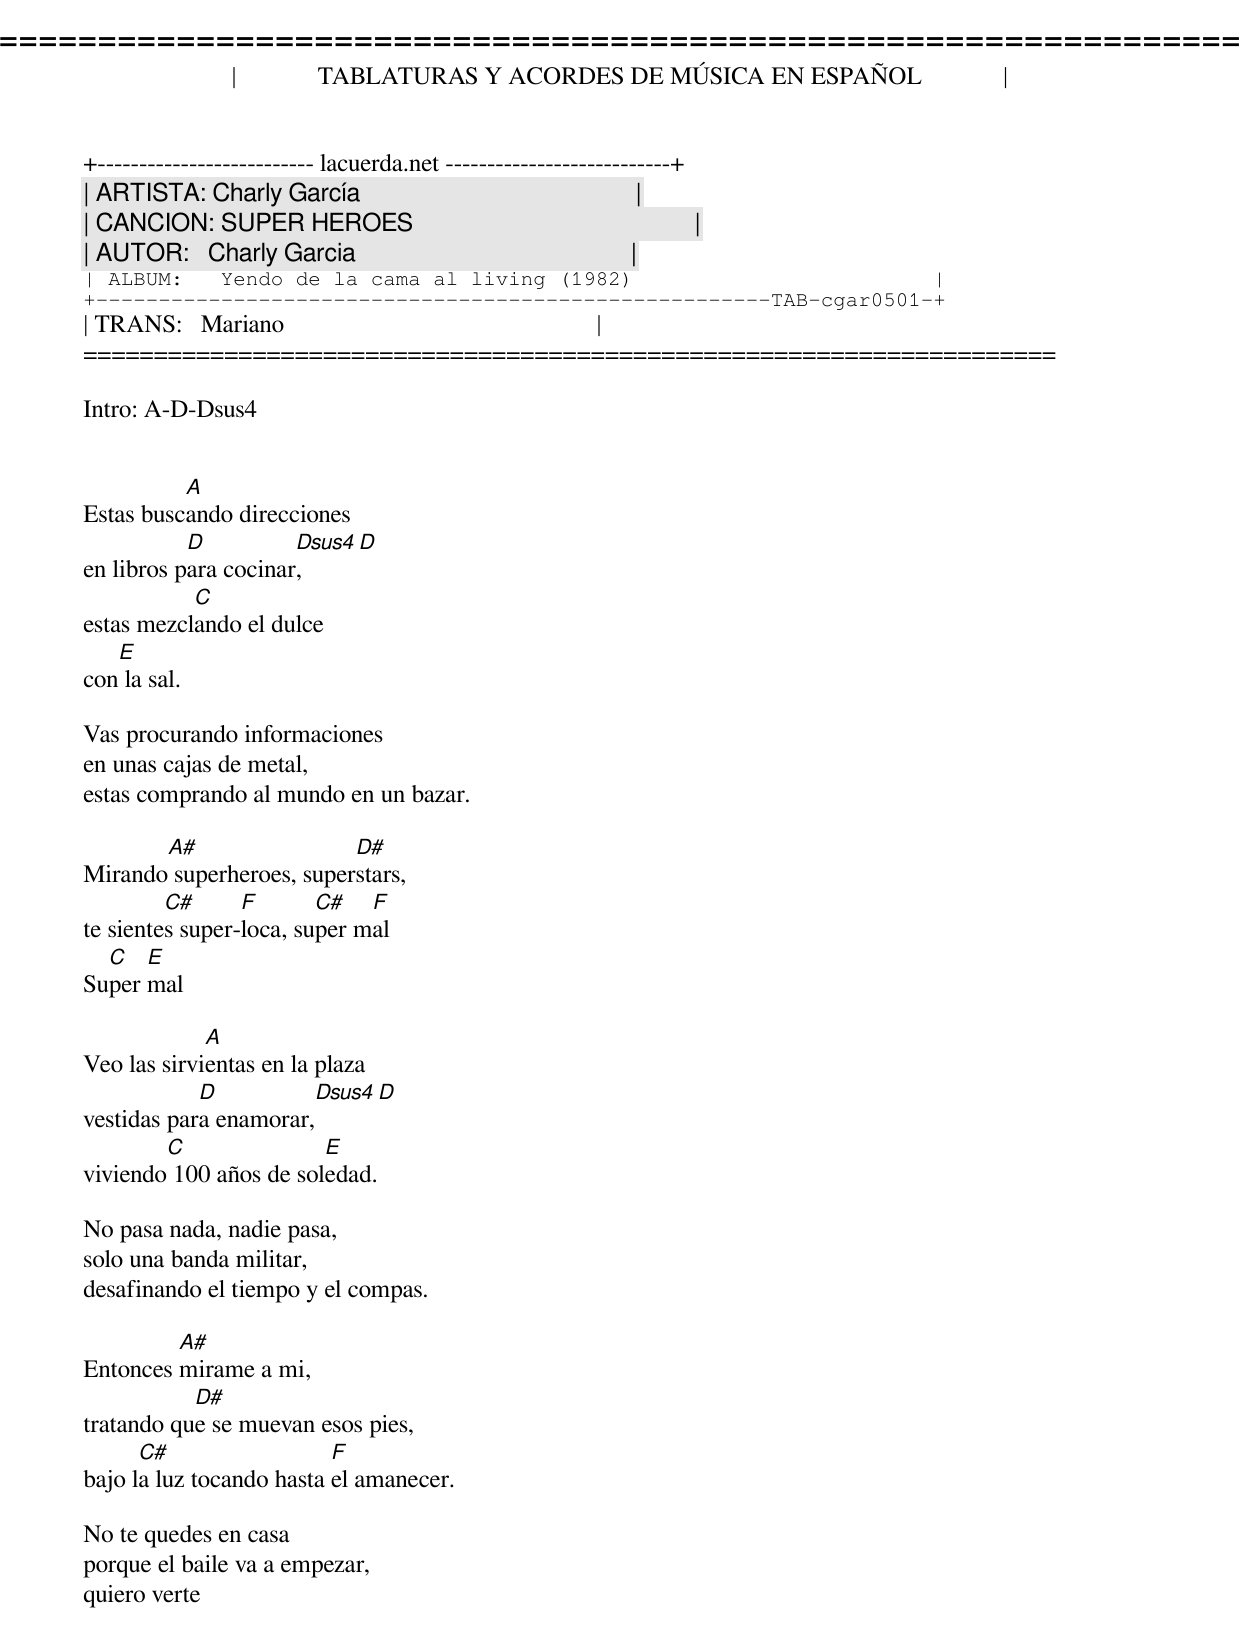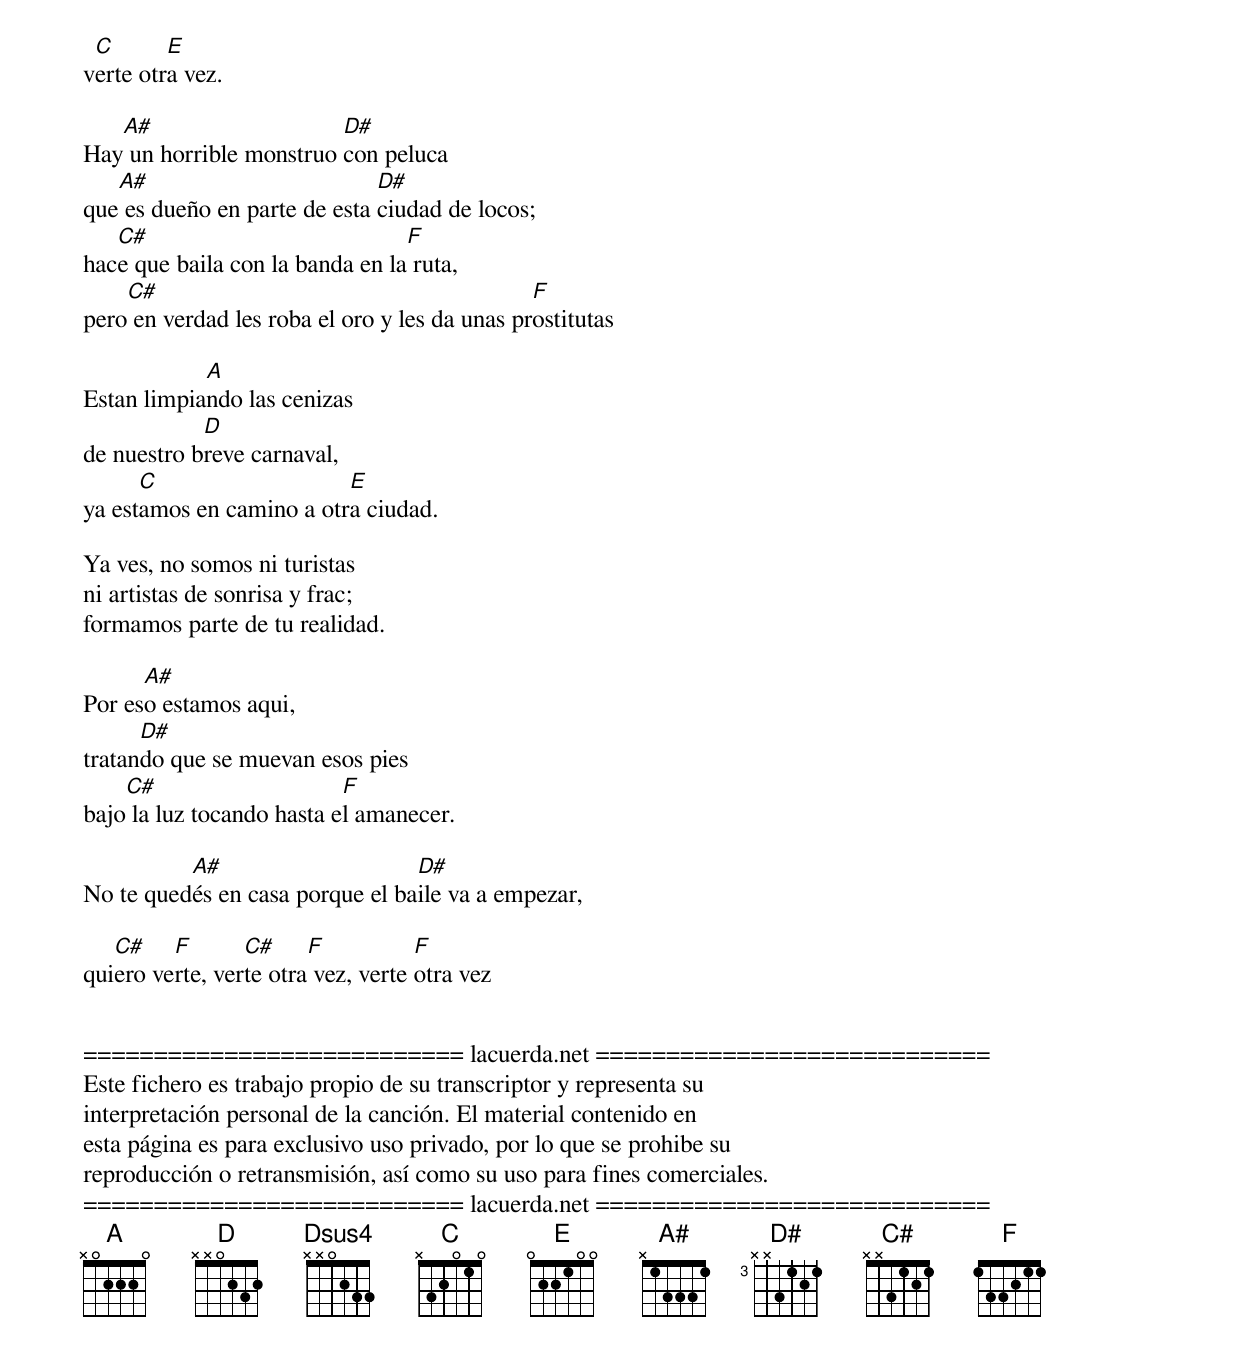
=====================================================================
|             TABLATURAS Y ACORDES DE MÚSICA EN ESPAÑOL             |
+-------------------------- lacuerda.net ---------------------------+
| ARTISTA: Charly García                                            |
| CANCION: SUPER HEROES                                             |
| AUTOR:   Charly Garcia                                            |
| ALBUM:   Yendo de la cama al living (1982)                        |
+------------------------------------------------------TAB-cgar0501-+
| TRANS:   Mariano                                                  |
=====================================================================

Intro: A-D-Dsus4


          A
Estas buscando direcciones
           D          Dsus4  D
en libros para cocinar,
           C
estas mezclando el dulce
   E
con la sal.

Vas procurando informaciones
en unas cajas de metal,
estas comprando al mundo en un bazar.

       A#                 D#
Mirando superheroes, superstars,
         C#      F       C#   F
te sientes super-loca, super mal
  C   E
Super mal

             A
Veo las sirvientas en la plaza
            D          Dsus4  D
vestidas para enamorar,
        C               E
viviendo 100 años de soledad.

No pasa nada, nadie pasa,
solo una banda militar,
desafinando el tiempo y el compas.

         A#
Entonces mirame a mi,
           D#
tratando que se muevan esos pies,
      C#                  F
bajo la luz tocando hasta el amanecer.

No te quedes en casa
porque el baile va a empezar,
quiero verte
 C       E
verte otra vez.

   A#                    D#
Hay un horrible monstruo con peluca
   A#                         D#
que es dueño en parte de esta ciudad de locos;
   C#                            F
hace que baila con la banda en la ruta,
    C#                                         F
pero en verdad les roba el oro y les da unas prostitutas

            A
Estan limpiando las cenizas
            D
de nuestro breve carnaval,
      C                   E
ya estamos en camino a otra ciudad.

Ya ves, no somos ni turistas
ni artistas de sonrisa y frac;
formamos parte de tu realidad.

      A#
Por eso estamos aqui,
      D#
tratando que se muevan esos pies
    C#                     F
bajo la luz tocando hasta el amanecer.

          A#                     D#
No te quedés en casa porque el baile va a empezar,

   C#    F       C#     F           F
quiero verte, verte otra vez, verte otra vez


=========================== lacuerda.net ============================
Este fichero es trabajo propio de su transcriptor y representa su
interpretación personal de la canción. El material contenido en
esta página es para exclusivo uso privado, por lo que se prohibe su
reproducción o retransmisión, así como su uso para fines comerciales.
=========================== lacuerda.net ============================
